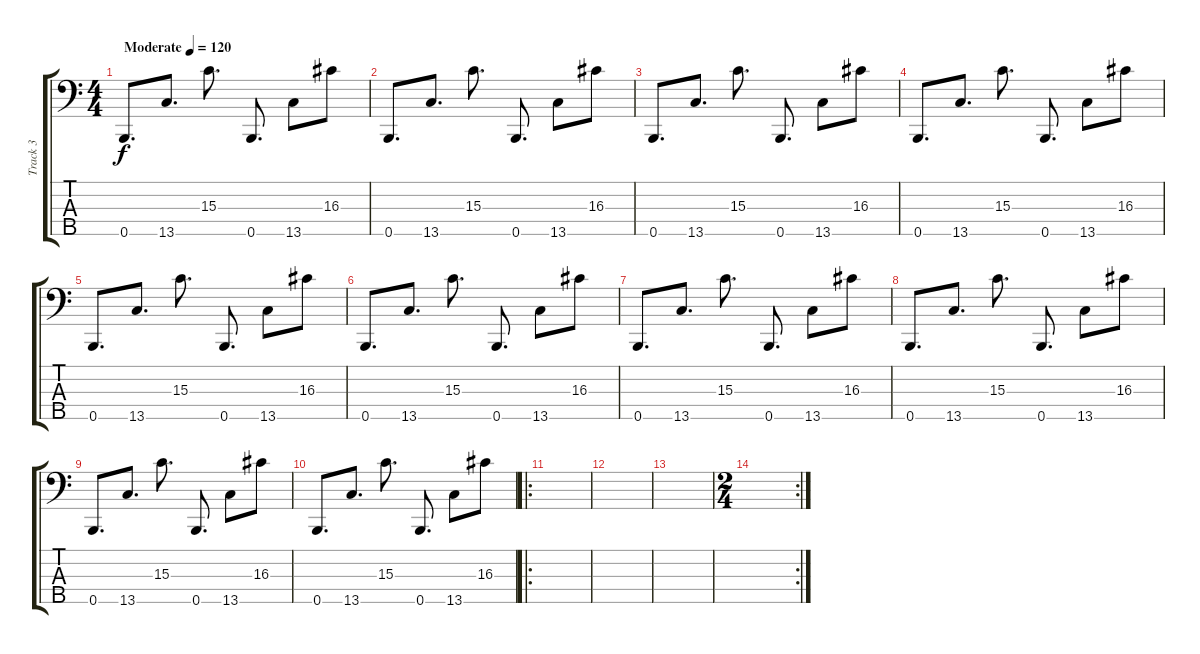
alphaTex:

\track ("Track 3" "Track 3") {instrument electricbassfinger}
\staff {score tabs}
\tuning (G2 D2 A1 E1 B0) {hide}
\ts (4 4)
\tempo (120 "Moderate")
\clef f4
\ks c
0.5.8{d dy f instrument electricbassfinger} 13.5.8{d} 15.3.8{d} 0.5.8{d} 13.5.8 16.3.8 |
0.5.8{d} 13.5.8{d} 15.3.8{d} 0.5.8{d} 13.5.8 16.3.8 |
0.5.8{d} 13.5.8{d} 15.3.8{d} 0.5.8{d} 13.5.8 16.3.8 |
0.5.8{d} 13.5.8{d} 15.3.8{d} 0.5.8{d} 13.5.8 16.3.8 |
0.5.8{d} 13.5.8{d} 15.3.8{d} 0.5.8{d} 13.5.8 16.3.8 |
0.5.8{d} 13.5.8{d} 15.3.8{d} 0.5.8{d} 13.5.8 16.3.8 |
0.5.8{d} 13.5.8{d} 15.3.8{d} 0.5.8{d} 13.5.8 16.3.8 |
0.5.8{d} 13.5.8{d} 15.3.8{d} 0.5.8{d} 13.5.8 16.3.8 |
0.5.8{d} 13.5.8{d} 15.3.8{d} 0.5.8{d} 13.5.8 16.3.8 |
0.5.8{d} 13.5.8{d} 15.3.8{d} 0.5.8{d} 13.5.8 16.3.8 |
\ro
|
|
|
\rc 2
\ts (2 4)
